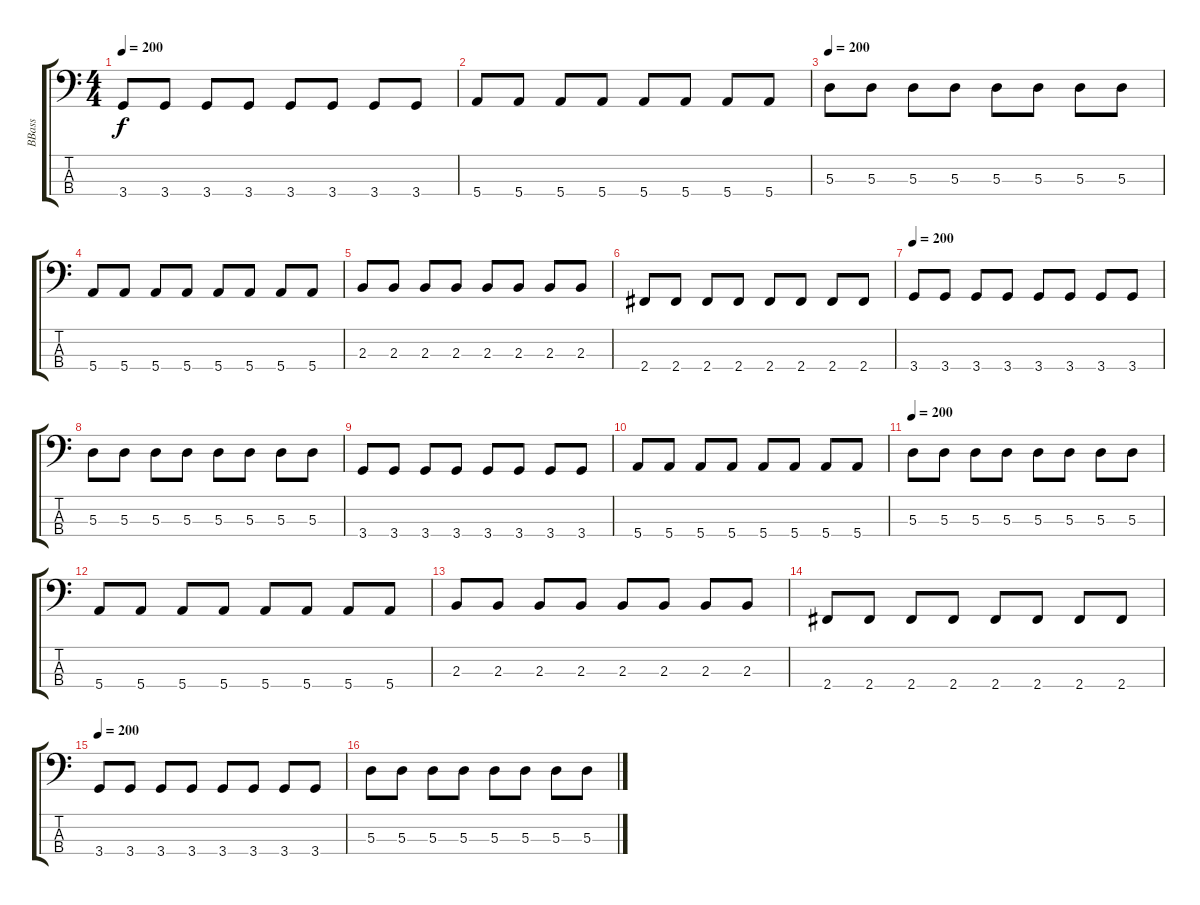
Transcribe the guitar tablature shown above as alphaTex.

\track ("BBass" "BBass") {instrument electricbassfinger}
\staff {score tabs}
\tuning (G2 D2 A1 E1) {hide}
\ts (4 4)
\tempo 200
\clef f4
\ks c
3.4.8{dy f} 3.4.8 3.4.8 3.4.8 3.4.8 3.4.8 3.4.8 3.4.8 |
5.4.8 5.4.8 5.4.8 5.4.8 5.4.8 5.4.8 5.4.8 5.4.8 |
\tempo 200
5.3.8 5.3.8 5.3.8 5.3.8 5.3.8 5.3.8 5.3.8 5.3.8 |
5.4.8 5.4.8 5.4.8 5.4.8 5.4.8 5.4.8 5.4.8 5.4.8 |
2.3.8 2.3.8 2.3.8 2.3.8 2.3.8 2.3.8 2.3.8 2.3.8 |
2.4.8 2.4.8 2.4.8 2.4.8 2.4.8 2.4.8 2.4.8 2.4.8 |
\tempo 200
3.4.8 3.4.8 3.4.8 3.4.8 3.4.8 3.4.8 3.4.8 3.4.8 |
5.3.8 5.3.8 5.3.8 5.3.8 5.3.8 5.3.8 5.3.8 5.3.8 |
3.4.8 3.4.8 3.4.8 3.4.8 3.4.8 3.4.8 3.4.8 3.4.8 |
5.4.8 5.4.8 5.4.8 5.4.8 5.4.8 5.4.8 5.4.8 5.4.8 |
\tempo 200
5.3.8 5.3.8 5.3.8 5.3.8 5.3.8 5.3.8 5.3.8 5.3.8 |
5.4.8 5.4.8 5.4.8 5.4.8 5.4.8 5.4.8 5.4.8 5.4.8 |
2.3.8 2.3.8 2.3.8 2.3.8 2.3.8 2.3.8 2.3.8 2.3.8 |
2.4.8 2.4.8 2.4.8 2.4.8 2.4.8 2.4.8 2.4.8 2.4.8 |
\tempo 200
3.4.8 3.4.8 3.4.8 3.4.8 3.4.8 3.4.8 3.4.8 3.4.8 |
5.3.8 5.3.8 5.3.8 5.3.8 5.3.8 5.3.8 5.3.8 5.3.8
